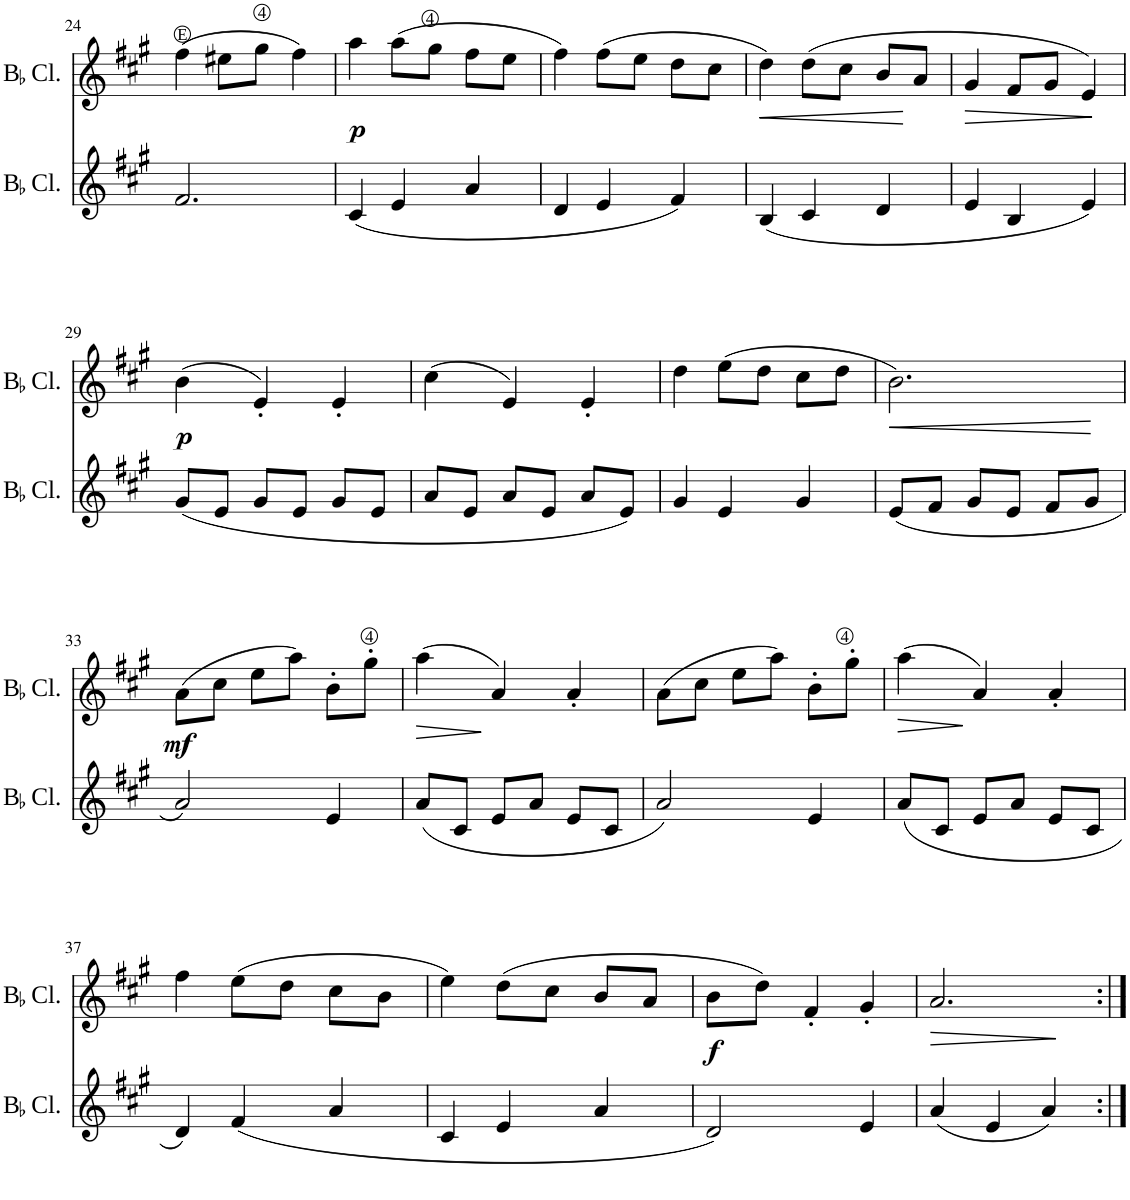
**kern	**kern	**dynam
*part2	*part1	*part1
*staff2	*staff1	*staff1
*I"BaccidentalFlat Clarinet	*I"BaccidentalFlat Clarinet	*
*I'BaccidentalFlat Cl.	*I'BaccidentalFlat Cl.	*
!!LO:PB:g=z
*clefG2	*clefG2	*
*Trd1c2	*Trd1c2	*
*k[f#c#g#]	*k[f#c#g#]	*
*M3/4	*M3/4	*
=24	=24	=24
2.f#/	(4ff#\	.
.	8ee#X\L	.
.	8gg#\J	.
.	4ff#\)	.
=25	=25	=25
!	!	!LO:DY:b
(4c#/	4aa\	p
4e/	(8aa\L	.
.	8gg#\J	.
4a/	8ff#\L	.
.	8ee\J	.
=26	=26	=26
4d/	4ff#\)	.
4e/	(8ff#\L	.
.	8ee\J	.
4f#/)	8dd\L	.
.	8cc#\J	.
=27	=27	=27
!	!	!LO:HP:b
(4B/	4dd\)	<
4c#/	(8dd\L	.
.	8cc#\J	.
4d/	8b/L	.
.	8a/J	[
=28	=28	=28
!	!	!LO:HP:b
4e/	4g#/	>
4B/	8f#/L	.
.	8g#/J	.
4e/)	4e/)	]
!!LO:LB:g=z
=29	=29	=29
!	!	!LO:DY:b
(8g#/L	(4b\	p
8e/J	.	.
8g#/L	4e'/)	.
8e/J	.	.
8g#/L	4e'/	.
8e/J	.	.
=30	=30	=30
8a/L	(4cc#\	.
8e/J	.	.
8a/L	4e/)	.
8e/J	.	.
8a/L	4e'/	.
8e/J)	.	.
=31	=31	=31
4g#/	4dd\	.
4e/	(8ee\L	.
.	8dd\J	.
4g#/	8cc#\L	.
.	8dd\J	.
=32	=32	=32
!	!	!LO:HP:b
(8e/L	2.b\)	<
8f#/J	.	.
8g#/L	.	.
8e/J	.	.
8f#/L	.	.
8g#/J	.	.
.	.	[
!!LO:LB:g=z
=33	=33	=33
!	!	!LO:DY:b
2a/)	(8a\L	mf
.	8cc#\J	.
.	8ee\L	.
.	8aa\J)	.
4e/	8b'\L	.
.	8gg#'\J	.
=34	=34	=34
!	!	!LO:HP:b
(8a/L	(4aa\	>
8c#/J	.	.
8e/L	4a/)	]
8a/J	.	.
8e/L	4a'/	.
8c#/J	.	.
=35	=35	=35
2a/)	(8a\L	.
.	8cc#\J	.
.	8ee\L	.
.	8aa\J)	.
4e/	8b'\L	.
.	8gg#'\J	.
=36	=36	=36
!	!	!LO:HP:b
(8a/L	(4aa\	>
8c#/J	.	.
8e/L	4a/)	]
8a/J	.	.
8e/L	4a'/	.
8c#/J	.	.
!!LO:LB:g=z
=37	=37	=37
4d/)	4ff#\	.
(4f#/	(8ee\L	.
.	8dd\J	.
4a/	8cc#\L	.
.	8b\J	.
=38	=38	=38
4c#/	4ee\)	.
4e/	(8dd\L	.
.	8cc#\J	.
4a/	8b/L	.
.	8a/J	.
=39	=39	=39
!	!	!LO:DY:b
2d/)	8b\L	f
.	8dd\J)	.
.	4f#'/	.
4e/	4g#'/	.
=40	=40	=40
!	!	!LO:HP:b
(4a/	2.a/	>
4e/	.	.
4a/)	.	.
.	.	]
=:|!	=:|!	=:|!
*-	*-	*-
